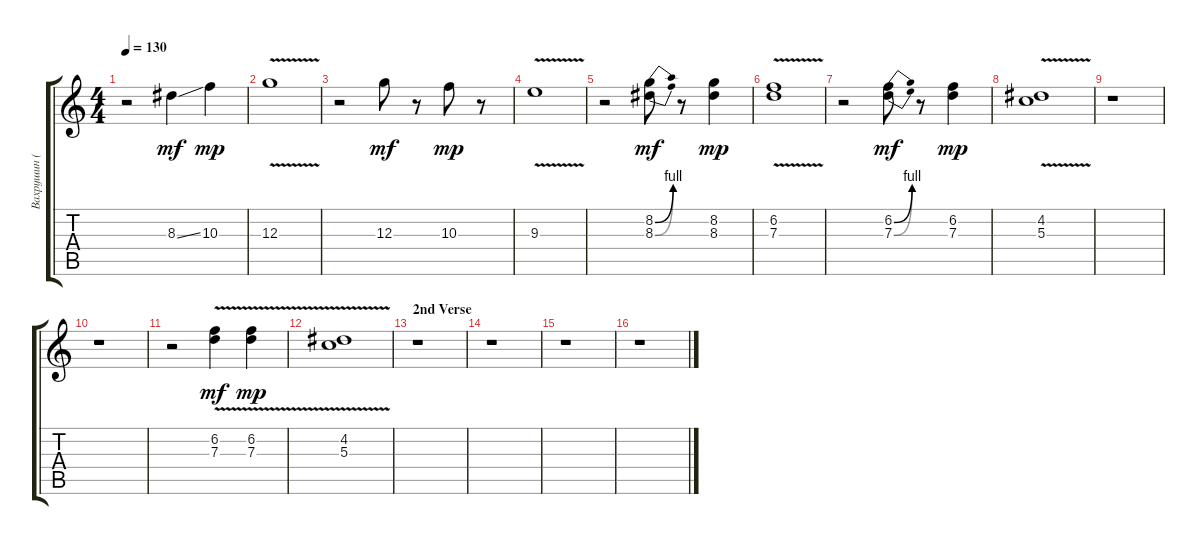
\track ("Вахрушин (Соло)" "Вахрушин (") {instrument distortionguitar}
\staff {score tabs}
\tuning (E4 B3 G3 D3 A2 E2) {hide}
\ts (4 4)
\tempo 130
\clef g2
\ks c
r.2{dy mp} 8.3{ss}.4{dy mf} 10.3.4{dy mp} |
12.3{v}.1 |
r.2 12.3.8{dy mf} r.8 10.3.8{dy mp} r.8 |
9.3{v}.1 |
r.2 (8.2{be (bend 0 0 60 4)} 8.3{be (bend 0 0 60 4)}).8{dy mf} r.8 (8.2 8.3).4{dy mp} |
(6.2{v} 7.3{v}).1 |
r.2 (6.2{be (bend 0 0 60 4)} 7.3{be (bend 0 0 60 4)}).8{dy mf} r.8 (6.2 7.3).4{dy mp} |
(4.2{v} 5.3{v}).1 |
r.1 |
r.1 |
r.2 (6.2{v} 7.3{v}).4{dy mf} (6.2{v} 7.3{v}).4{dy mp} |
(4.2{v} 5.3{v}).1 |
\section ("" "2nd Verse")
r.1 |
r.1 |
r.1 |
r.1
